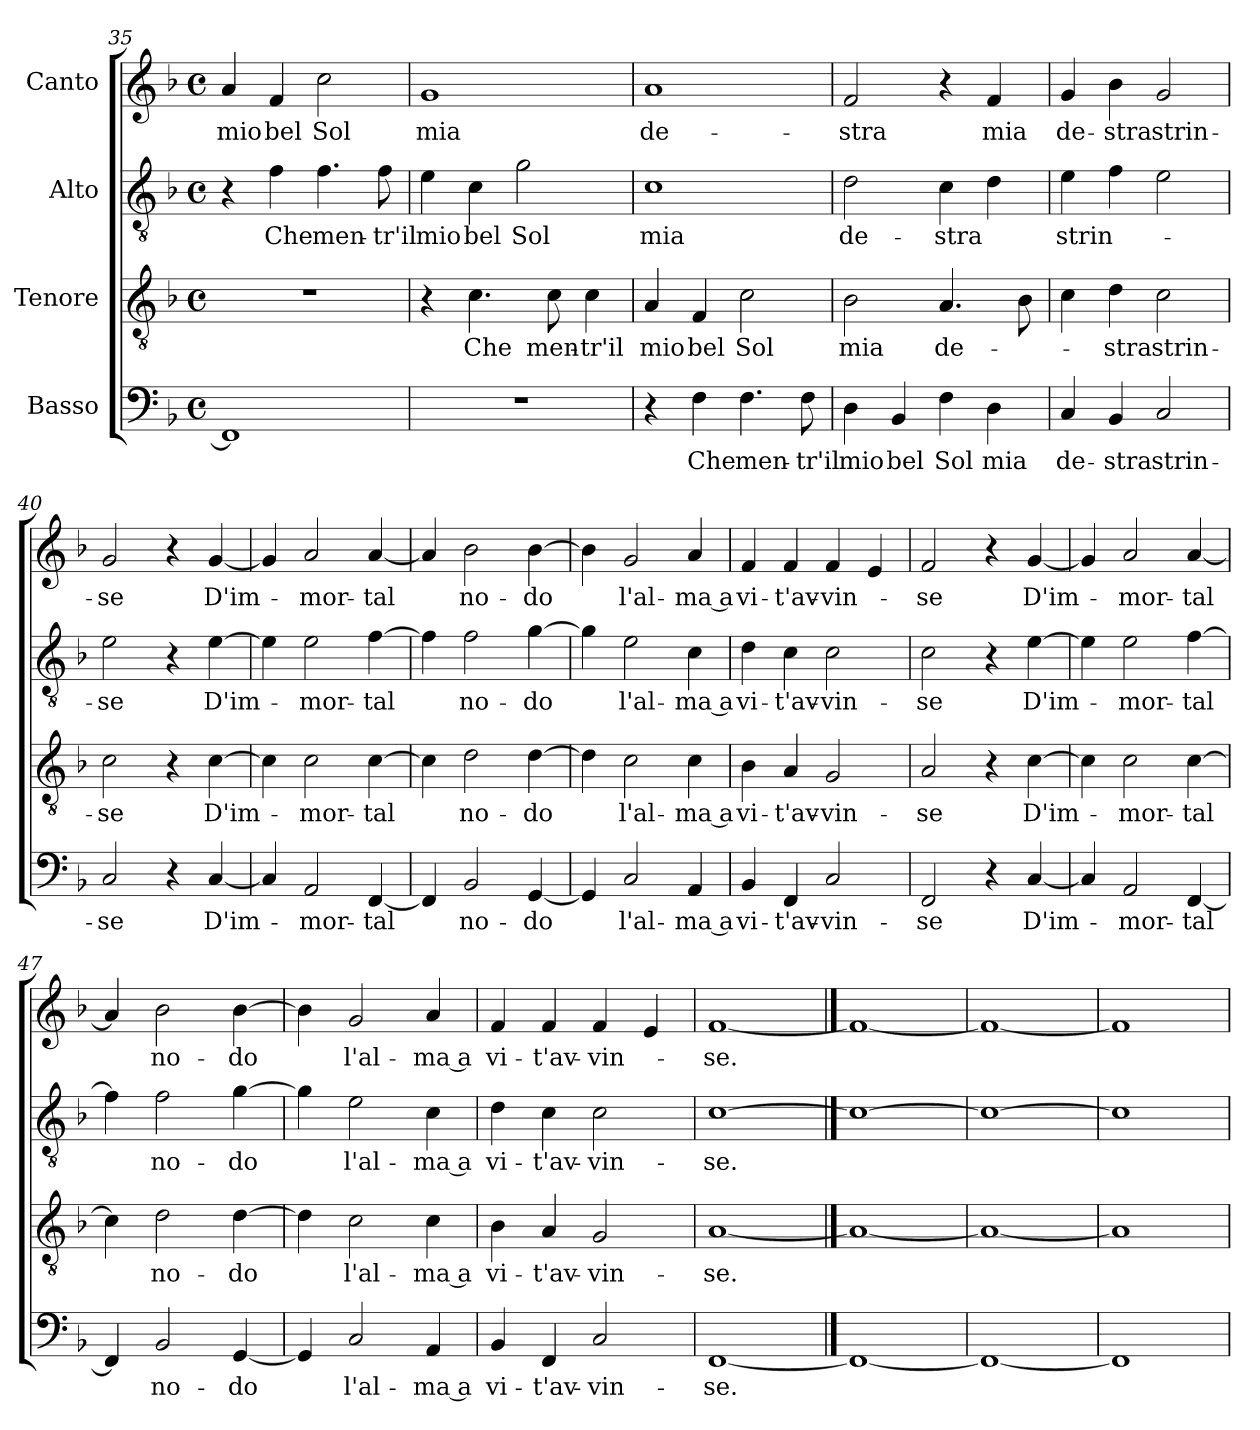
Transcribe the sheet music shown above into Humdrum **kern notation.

**kern	**text	**kern	**text	**kern	**text	**kern	**text
*part4	*part4	*part3	*part3	*part2	*part2	*part1	*part1
*staff4	*staff4	*staff3	*staff3	*staff2	*staff2	*staff1	*staff1
*I"Basso	*	*I"Tenore	*	*I"Alto	*	*I"Canto	*
!!LO:PB:g=z
*clefF4	*	*clefGv2	*	*clefGv2	*	*clefG2	*
*k[b-]	*	*k[b-]	*	*k[b-]	*	*k[b-]	*
*F:	*	*F:	*	*F:	*	*F:	*
*M4/4	*	*M4/4	*	*M4/4	*	*M4/4	*
*met(c)	*	*met(c)	*	*met(c)	*	*met(c)	*
=35	=35	=35	=35	=35	=35	=35	=35
!	!	!	!	!	!	!	!LO:LY:b
1FF]	.	1r	.	4r	.	4a/	mio
!	!	!	!	!	!LO:LY:b	!	!LO:LY:b
.	.	.	.	4f\	Che	4f/	bel
!	!	!	!	!	!LO:LY:b	!	!LO:LY:b
.	.	.	.	4.f\	men-	2cc\	Sol
!	!	!	!	!	!LO:LY:b	!	!
.	.	.	.	8f\	-tr'il	.	.
=36	=36	=36	=36	=36	=36	=36	=36
!	!	!	!	!	!LO:LY:b	!	!LO:LY:b
1r	.	4r	.	4e\	mio	1g	mia
!	!	!	!LO:LY:b	!	!LO:LY:b	!	!
.	.	4.c\	Che	4c\	bel	.	.
!	!	!	!	!	!LO:LY:b	!	!
.	.	.	.	2g\	Sol	.	.
!	!	!	!LO:LY:b	!	!	!	!
.	.	8c\	men-	.	.	.	.
!	!	!	!LO:LY:b	!	!	!	!
.	.	4c\	-tr'il	.	.	.	.
=37	=37	=37	=37	=37	=37	=37	=37
!	!	!	!LO:LY:b	!	!LO:LY:b	!	!LO:LY:b
4r	.	4A/	mio	1c	mia	1a	de-
!	!LO:LY:b	!	!LO:LY:b	!	!	!	!
4F\	Che	4F/	bel	.	.	.	.
!	!LO:LY:b	!	!LO:LY:b	!	!	!	!
4.F\	men-	2c\	Sol	.	.	.	.
!	!LO:LY:b	!	!	!	!	!	!
8F\	-tr'il	.	.	.	.	.	.
=38	=38	=38	=38	=38	=38	=38	=38
!	!LO:LY:b	!	!LO:LY:b	!	!LO:LY:b	!	!LO:LY:b
4D\	mio	2B-\	mia	2d\	de-	2f/	-stra
!	!LO:LY:b	!	!	!	!	!	!
4BB-/	bel	.	.	.	.	.	.
!	!LO:LY:b	!	!LO:LY:b	!	!LO:LY:b	!	!
4F\	Sol	4.A/	de-	4c\	-stra	4r	.
!	!LO:LY:b	!	!	!	!	!	!LO:LY:b
4D\	mia	.	.	4d\	.	4f/	mia
.	.	8B-\	.	.	.	.	.
!!LO:LB:g=z
=39	=39	=39	=39	=39	=39	=39	=39
!	!LO:LY:b	!	!	!	!LO:LY:b	!	!LO:LY:b
4C/	de-	4c\	.	4e\	strin-	4g/	de-
!	!LO:LY:b	!	!LO:LY:b	!	!	!	!LO:LY:b
4BB-/	-stra	4d\	-stra	4f\	.	4b-\	-stra
!	!LO:LY:b	!	!LO:LY:b	!	!	!	!LO:LY:b
2C/	strin-	2c\	strin-	2e\	.	2g/	strin-
=40	=40	=40	=40	=40	=40	=40	=40
!	!LO:LY:b	!	!LO:LY:b	!	!LO:LY:b	!	!LO:LY:b
2C/	-se	2c\	-se	2e\	-se	2g/	-se
4r	.	4r	.	4r	.	4r	.
!	!LO:LY:b	!	!LO:LY:b	!	!LO:LY:b	!	!LO:LY:b
[<4C/	D'im-	[>4c\	D'im-	[>4e\	D'im-	[<4g/	D'im-
=41	=41	=41	=41	=41	=41	=41	=41
4C/]	.	4c\]	.	4e\]	.	4g/]	.
!	!LO:LY:b	!	!LO:LY:b	!	!LO:LY:b	!	!LO:LY:b
2AA/	-mor-	2c\	-mor-	2e\	-mor-	2a/	-mor-
!	!LO:LY:b	!	!LO:LY:b	!	!LO:LY:b	!	!LO:LY:b
[<4FF/	-tal	[>4c\	-tal	[>4f\	-tal	[<4a/	-tal
=42	=42	=42	=42	=42	=42	=42	=42
4FF/]	.	4c\]	.	4f\]	.	4a/]	.
!	!LO:LY:b	!	!LO:LY:b	!	!LO:LY:b	!	!LO:LY:b
2BB-/	no-	2d\	no-	2f\	no-	2b-\	no-
!	!LO:LY:b	!	!LO:LY:b	!	!LO:LY:b	!	!LO:LY:b
[<4GG/	-do	[>4d\	-do	[>4g\	-do	[>4b-\	-do
=43	=43	=43	=43	=43	=43	=43	=43
4GG/]	.	4d\]	.	4g\]	.	4b-\]	.
!	!LO:LY:b	!	!LO:LY:b	!	!LO:LY:b	!	!LO:LY:b
2C/	l'al-	2c\	l'al-	2e\	l'al-	2g/	l'al-
!	!LO:LY:b	!	!LO:LY:b	!	!LO:LY:b	!	!LO:LY:b
4AA/	-ma a	4c\	-ma a	4c\	-ma a	4a/	-ma a
=44	=44	=44	=44	=44	=44	=44	=44
!	!LO:LY:b	!	!LO:LY:b	!	!LO:LY:b	!	!LO:LY:b
4BB-/	vi-	4B-\	vi-	4d\	vi-	4f/	vi-
!	!LO:LY:b	!	!LO:LY:b	!	!LO:LY:b	!	!LO:LY:b
4FF/	-t'av-	4A/	-t'av-	4c\	-t'av-	4f/	-t'av-
!	!LO:LY:b	!	!LO:LY:b	!	!LO:LY:b	!	!LO:LY:b
2C/	-vin-	2G/	-vin-	2c\	-vin-	4f/	-vin-
.	.	.	.	.	.	4e/	.
!!LO:LB:g=z
=45	=45	=45	=45	=45	=45	=45	=45
!	!LO:LY:b	!	!LO:LY:b	!	!LO:LY:b	!	!LO:LY:b
2FF/	-se	2A/	-se	2c\	-se	2f/	-se
4r	.	4r	.	4r	.	4r	.
!	!LO:LY:b	!	!LO:LY:b	!	!LO:LY:b	!	!LO:LY:b
[<4C/	D'im-	[>4c\	D'im-	[>4e\	D'im-	[<4g/	D'im-
=46	=46	=46	=46	=46	=46	=46	=46
4C/]	.	4c\]	.	4e\]	.	4g/]	.
!	!LO:LY:b	!	!LO:LY:b	!	!LO:LY:b	!	!LO:LY:b
2AA/	-mor-	2c\	-mor-	2e\	-mor-	2a/	-mor-
!	!LO:LY:b	!	!LO:LY:b	!	!LO:LY:b	!	!LO:LY:b
[<4FF/	-tal	[>4c\	-tal	[>4f\	-tal	[<4a/	-tal
=47	=47	=47	=47	=47	=47	=47	=47
4FF/]	.	4c\]	.	4f\]	.	4a/]	.
!	!LO:LY:b	!	!LO:LY:b	!	!LO:LY:b	!	!LO:LY:b
2BB-/	no-	2d\	no-	2f\	no-	2b-\	no-
!	!LO:LY:b	!	!LO:LY:b	!	!LO:LY:b	!	!LO:LY:b
[<4GG/	-do	[>4d\	-do	[>4g\	-do	[>4b-\	-do
=48	=48	=48	=48	=48	=48	=48	=48
4GG/]	.	4d\]	.	4g\]	.	4b-\]	.
!	!LO:LY:b	!	!LO:LY:b	!	!LO:LY:b	!	!LO:LY:b
2C/	l'al-	2c\	l'al-	2e\	l'al-	2g/	l'al-
!	!LO:LY:b	!	!LO:LY:b	!	!LO:LY:b	!	!LO:LY:b
4AA/	-ma a	4c\	-ma a	4c\	-ma a	4a/	-ma a
=49	=49	=49	=49	=49	=49	=49	=49
!	!LO:LY:b	!	!LO:LY:b	!	!LO:LY:b	!	!LO:LY:b
4BB-/	vi-	4B-\	vi-	4d\	vi-	4f/	vi-
!	!LO:LY:b	!	!LO:LY:b	!	!LO:LY:b	!	!LO:LY:b
4FF/	-t'av-	4A/	-t'av-	4c\	-t'av-	4f/	-t'av-
!	!LO:LY:b	!	!LO:LY:b	!	!LO:LY:b	!	!LO:LY:b
2C/	-vin-	2G/	-vin-	2c\	-vin-	4f/	-vin-
.	.	.	.	.	.	4e/	.
=50	=50	=50	=50	=50	=50	=50	=50
!	!LO:LY:b:rj	!	!LO:LY:b:rj	!	!LO:LY:b:rj	!	!LO:LY:b:rj
[1FF	-se.	[1A	-se.	[1c	-se.	[1f	-se.
==51	==51	==51	==51	==51	==51	==51	==51
1FF_	.	1A_	.	1c_	.	1f_	.
=52	=52	=52	=52	=52	=52	=52	=52
1FF_	.	1A_	.	1c_	.	1f_	.
=53	=53	=53	=53	=53	=53	=53	=53
1FF]	.	1A]	.	1c]	.	1f]	.
=	=	=	=	=	=	=	=
*-	*-	*-	*-	*-	*-	*-	*-
